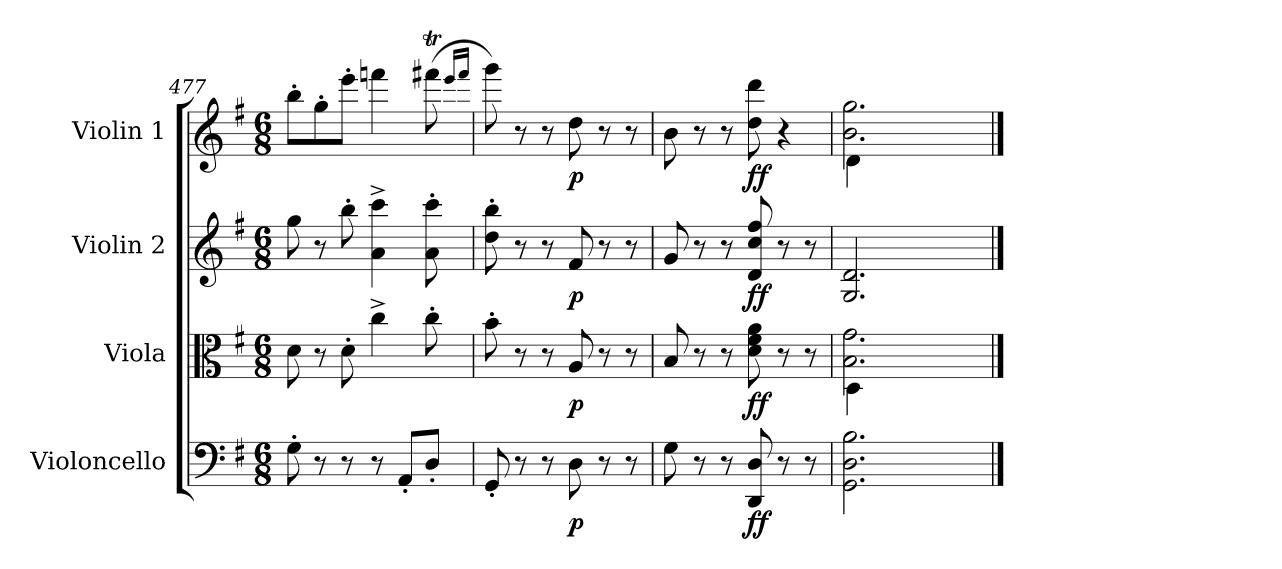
**kern	**dynam	**kern	**dynam	**kern	**dynam	**kern	**dynam
*part4	*part4	*part3	*part3	*part2	*part2	*part1	*part1
*staff4	*staff4	*staff3	*staff3	*staff2	*staff2	*staff1	*staff1
*I"Violoncello	*	*I"Viola	*	*I"Violin 2	*	*I"Violin 1	*
*I'Vc	*	*I'Vla	*	*I'Vln	*	*I'Vln	*
*clefF4	*	*clefC3	*	*clefG2	*	*clefG2	*
*k[f#]	*	*k[f#]	*	*k[f#]	*	*k[f#]	*
*M6/8	*	*M6/8	*	*M6/8	*	*M6/8	*
=477	=477	=477	=477	=477	=477	=477	=477
8G'\	.	8d\	.	8gg\	.	8bb'\L	.
8r	.	8r	.	8r	.	8gg'\	.
8r	.	8d'\	.	8bb'\	.	8eee'\J	.
8r	.	4cc^\	.	4a\^ 4ccc\^	.	4fffn\	.
8AA'/L	.	.	.	.	.	.	.
8D'/J	.	8cc'\	.	8a\' 8ccc\'	.	(8fff#Xt\	.
.	.	.	.	.	.	16qeee/LL	.
.	.	.	.	.	.	16qfff#/JJ	.
=478	=478	=478	=478	=478	=478	=478	=478
8GG'/	.	8b'\	.	8dd\' 8bb\'	.	8ggg\)	.
8r	.	8r	.	8r	.	8r	.
8r	.	8r	.	8r	.	8r	.
!	!LO:DY:b	!	!LO:DY:b	!	!LO:DY:b	!	!LO:DY:b
8D\	p	8A/	p	8f#/	p	8dd\	p
8r	.	8r	.	8r	.	8r	.
8r	.	8r	.	8r	.	8r	.
=479	=479	=479	=479	=479	=479	=479	=479
8G\	.	8B/	.	8g/	.	8b\	.
8r	.	8r	.	8r	.	8r	.
8r	.	8r	.	8r	.	8r	.
!	!LO:DY:b	!	!LO:DY:b	!	!LO:DY:b	!	!LO:DY:b
8DD/ 8D/	ff	8d\ 8f#\ 8a\	ff	8d/ 8cc/ 8ff#/	ff	8dd\ 8ddd\	ff
8r	.	8r	.	8r	.	4r	.
8r	.	8r	.	8r	.	.	.
=480	=480	=480	=480	=480	=480	=480	=480
*	*	*^	*	*	*	*^	*
2.GG\ 2.D\ 2.B\	.	2.B\ 2.g\	4D\	.	2.G/ 2.d/	.	2.b\ 2.gg\	4d\	.
.	.	.	4ryy	.	.	.	.	8ryy	.
.	.	.	.	.	.	.	.	4ryy	.
.	.	.	4ryy	.	.	.	.	.	.
.	.	.	.	.	.	.	.	8ryy	.
*	*	*v	*v	*	*	*	*v	*v	*
==	==	==	==	==	==	==	==
*-	*-	*-	*-	*-	*-	*-	*-
